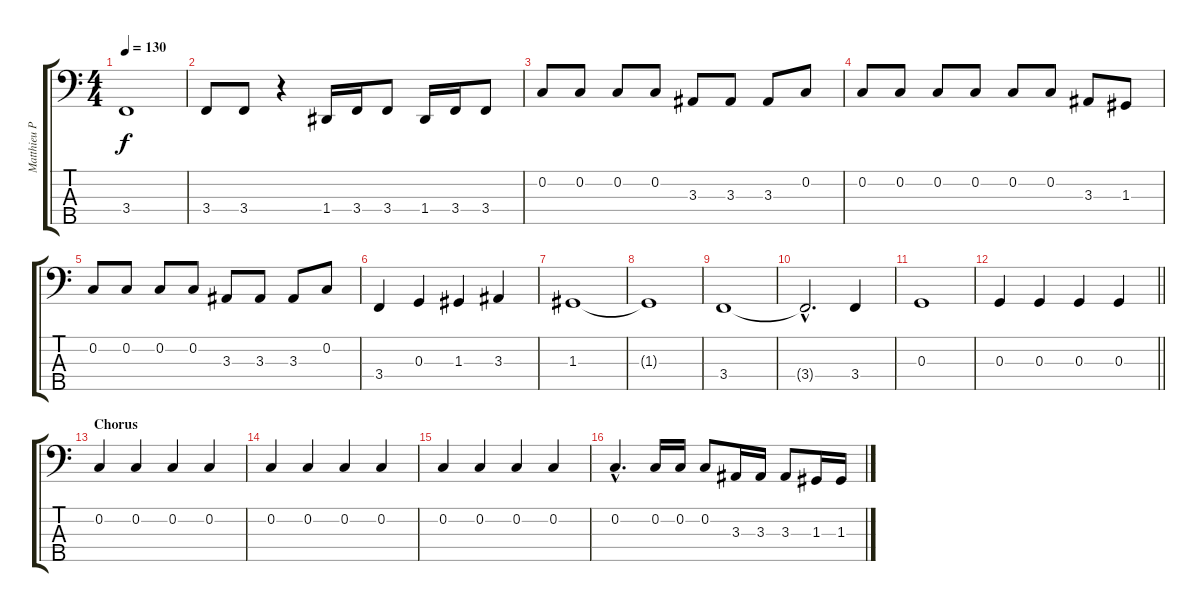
\track ("Matthieu Plana (Bass)" "Matthieu P") {instrument electricbassfinger}
\staff {score tabs}
\tuning (F2 C2 G1 D1 A0) {hide}
\ts (4 4)
\tempo 130
\clef f4
\ks c
3.4.1{dy f} |
3.4.8 3.4.8 r.4 1.4.16 3.4.16 3.4.8 1.4.16 3.4.16 3.4.8 |
0.2.8 0.2.8 0.2.8 0.2.8 3.3.8 3.3.8 3.3.8 0.2.8 |
0.2.8 0.2.8 0.2.8 0.2.8 0.2.8 0.2.8 3.3.8 1.3.8 |
0.2.8 0.2.8 0.2.8 0.2.8 3.3.8 3.3.8 3.3.8 0.2.8 |
3.4.4 0.3.4 1.3.4 3.3.4 |
1.3.1 |
1.3{t}.1 |
3.4.1 |
3.4{hac t}.2{d} 3.4.4 |
0.3.1 |
\barLineRight lightlight
0.3.4 0.3.4 0.3.4 0.3.4 |
\section ("" "Chorus")
0.2.4 0.2.4 0.2.4 0.2.4 |
0.2.4 0.2.4 0.2.4 0.2.4 |
0.2.4 0.2.4 0.2.4 0.2.4 |
0.2{hac}.4{d} 0.2.16 0.2.16 0.2.8 3.3.16 3.3.16 3.3.8 1.3.16 1.3.16
